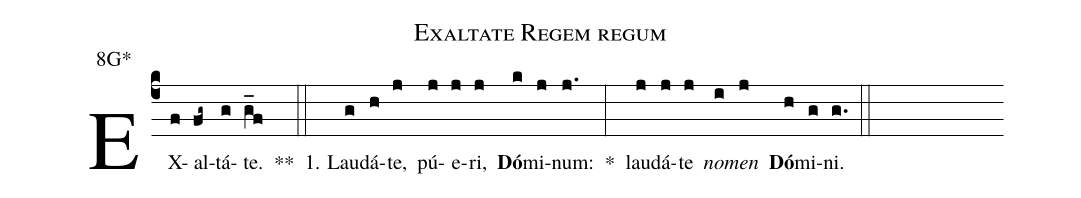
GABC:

name:Exaltate Regem regum;
office-part:Antiphona;
mode:8;
annotation:8G*;
%%
(c4) EX(f)al(fg~)tá(g)te.(g_f) **(::)
1. Lau(g)dá(h)te,(j) pú(j)e(j)ri,(j) <b>Dó</b>(k)mi(j)num:(j.) *(:) lau(j)dá(j)te(j) <i>no</i>(i)<i>men</i>(j) <b>Dó</b>(h)mi(g)ni.(g.) (::)
